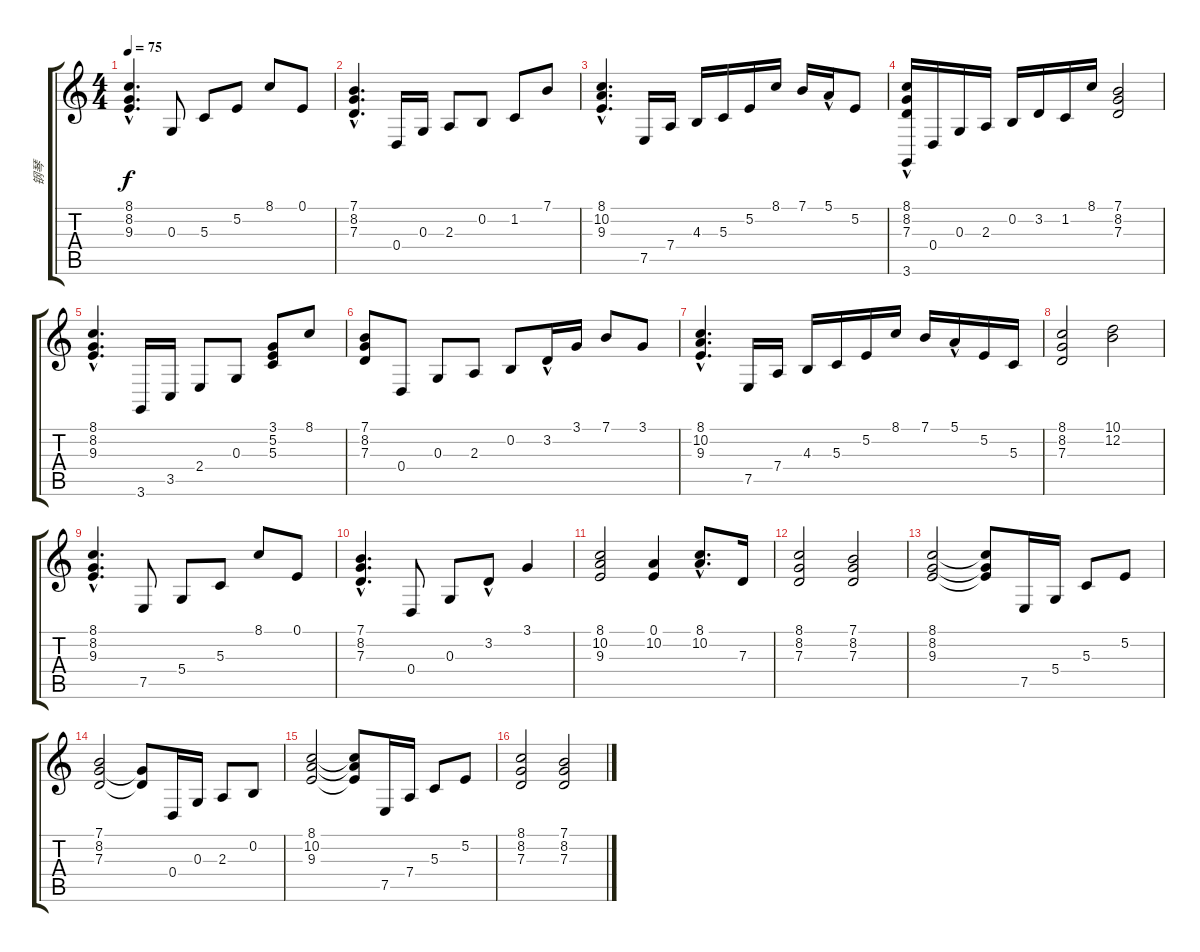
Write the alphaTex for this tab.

\track ("钢琴" "钢琴") {instrument brightacousticpiano}
\staff {score tabs}
\tuning (E4 B3 G3 D3 A2 E2) {hide}
\ts (4 4)
\tempo 75
\clef g2
\ks c
(8.1{hac} 8.2{hac} 9.3{hac}).4{d dy f instrument brightacousticpiano} 0.3.8 5.3.8 5.2.8 8.1.8 0.1.8 |
(7.1{hac} 8.2{hac} 7.3{hac}).4{d} 0.4.16 0.3.16 2.3.8 0.2.8 1.2.8 7.1.8 |
(8.1{hac} 10.2{hac} 9.3{hac}).4{d} 7.5.16 7.4.16 4.3.16 5.3.16 5.2.16 8.1.16 7.1.16 5.1{hac}.16 5.2.8 |
(8.1{hac} 8.2{hac} 7.3 3.6).16 0.4.16 0.3.16 2.3.16 0.2.16 3.2.16 1.2.16 8.1.16 (7.1 8.2 7.3).2 |
(8.1{hac} 8.2{hac} 9.3{hac}).4{d} 3.6.16 3.5.16 2.4.8 0.3.8 (3.1 5.2 5.3).8 8.1.8 |
(7.1 8.2 7.3).8 0.4.8 0.3.8 2.3.8 0.2.8 3.2{hac}.16 3.1.16 7.1.8 3.1.8 |
(8.1{hac} 10.2{hac} 9.3{hac}).4{d} 7.5.16 7.4.16 4.3.16 5.3.16 5.2.16 8.1.16 7.1.16 5.1{hac}.16 5.2.16 5.3.16 |
(8.1 8.2 7.3).2 (10.1 12.2).2 |
(8.1{hac} 8.2{hac} 9.3{hac}).4{d} 7.5.8 5.4.8 5.3.8 8.1.8 0.1.8 |
(7.1 8.2{hac} 7.3{hac}).4{d} 0.4.8 0.3.8 3.2{hac}.8 3.1.4 |
(8.1 10.2 9.3).2 (0.1 10.2).4 (8.1{hac} 10.2{hac}).8{d} 7.3.16 |
(8.1 8.2 7.3).2 (7.1 8.2 7.3).2 |
(8.1 8.2 9.3).2 (8.1{t} 8.2{t} 9.3{t}).8 7.5.16 5.4.16 5.3.8 5.2.8 |
(7.1 8.2 7.3).2 (8.2{t} 7.3{t}).8 0.4.16 0.3.16 2.3.8 0.2.8 |
(8.1 10.2 9.3).2 (8.1{t} 10.2{t} 9.3{t}).8 7.5.16 7.4.16 5.3.8 5.2.8 |
(8.1 8.2 7.3).2 (7.1 8.2 7.3).2
